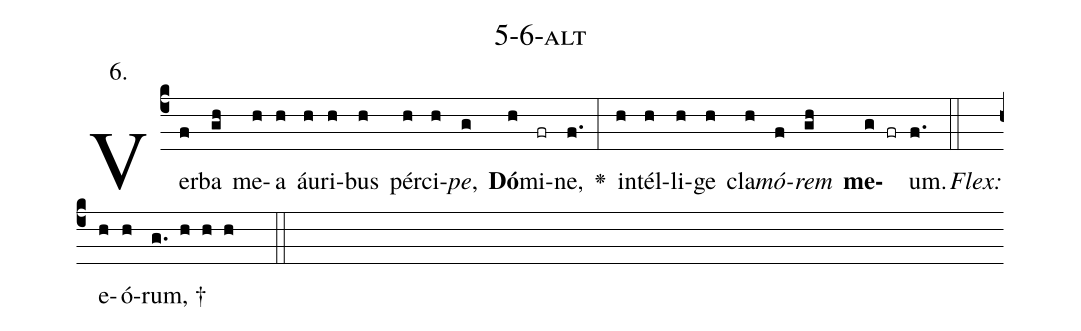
name: 5-6-alt;
annotation: 6.;
%%
(c4)Ver(f)ba(gh) me(h)a(h) áu(h)ri(h)bus(h) pér(h)ci(h)<i>pe</i>,(g) <b>Dó</b>(h)mi(fr)ne,(f.) <v>\greheightstar</v>(:) in(h)tél(h)li(h)ge(h) cla(h)<i>mó</i>(f)<i>rem</i>(gh) <b>me</b>(g fr)um.(f.) (::)
<i>Flex:</i>()  e(h)ó(h)rum, †(g. h h h  ::)

%E(h) u(h) o(f) u(gh) a(g) e.(f.) (::)
